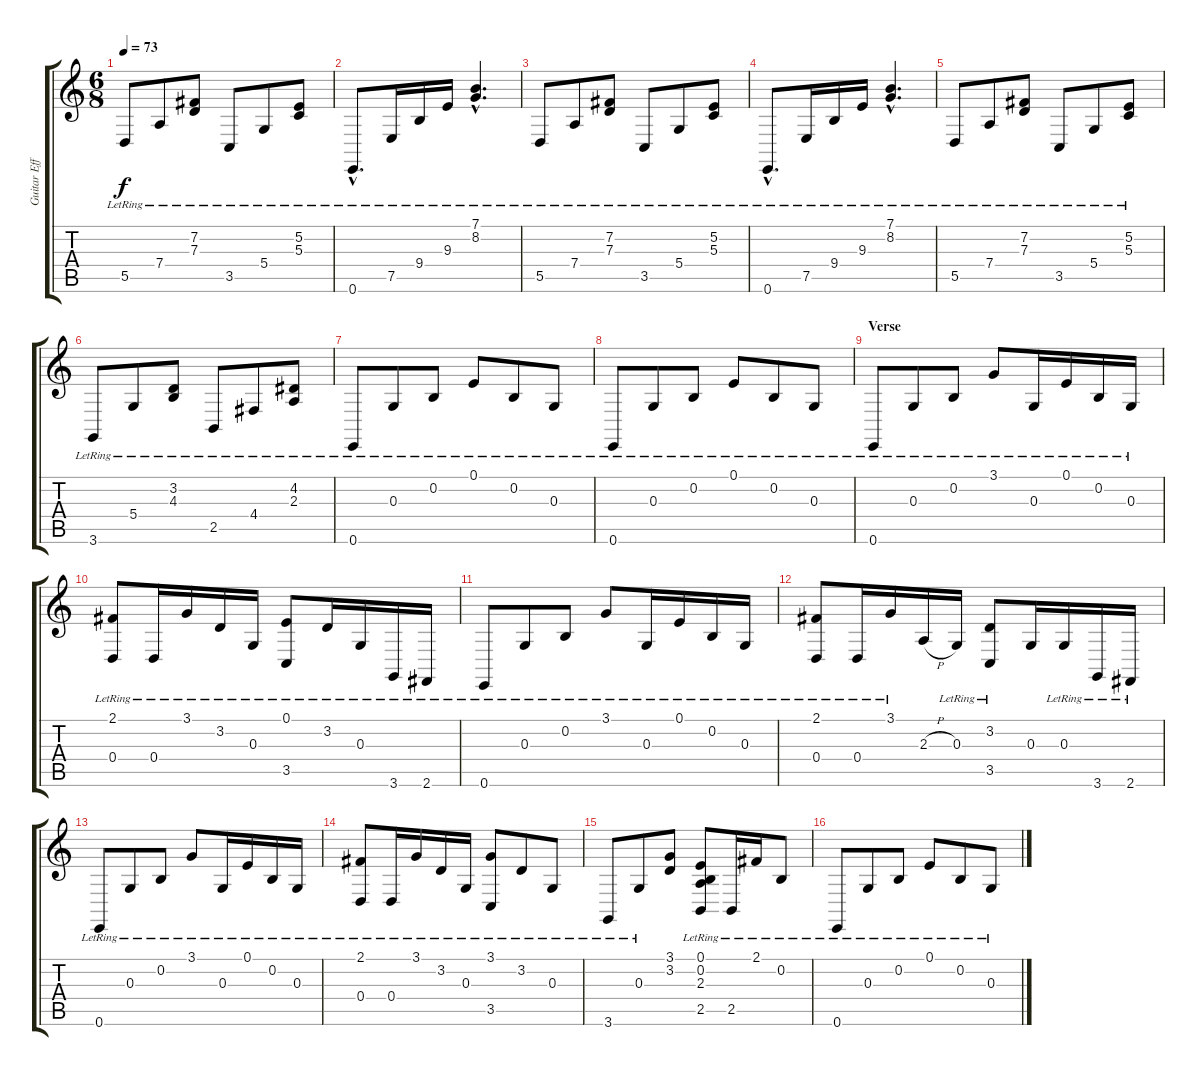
\track ("Guitar Effect" "Guitar Eff") {instrument pad1newage}
\staff {score tabs}
\tuning (E4 B3 G3 D3 A2 E2) {hide}
\ts (6 8)
\tempo 73
\clef g2
\ks c
5.5{lr}.8{dy f} 7.4{lr}.8 (7.2{lr} 7.3{lr}).8 3.5{lr}.8 5.4{lr}.8 (5.2{lr} 5.3{lr}).8 |
0.6{hac lr}.8{d} 7.5{lr}.16 9.4{lr}.16 9.3{lr}.16 (7.1{hac lr} 8.2{hac lr}).4{d} |
5.5{lr}.8 7.4{lr}.8 (7.2{lr} 7.3{lr}).8 3.5{lr}.8 5.4{lr}.8 (5.2{lr} 5.3{lr}).8 |
0.6{hac lr}.8{d} 7.5{lr}.16 9.4{lr}.16 9.3{lr}.16 (7.1{hac lr} 8.2{hac lr}).4{d} |
5.5{lr}.8 7.4{lr}.8 (7.2{lr} 7.3{lr}).8 3.5{lr}.8 5.4{lr}.8 (5.2{lr} 5.3{lr}).8 |
3.6{lr}.8 5.4{lr}.8 (3.2{lr} 4.3{lr}).8 2.5{lr}.8 4.4{lr}.8 (4.2{lr} 2.3{lr}).8 |
0.6{lr}.8 0.3{lr}.8 0.2{lr}.8 0.1{lr}.8 0.2{lr}.8 0.3{lr}.8 |
0.6{lr}.8 0.3{lr}.8 0.2{lr}.8 0.1{lr}.8 0.2{lr}.8 0.3{lr}.8 |
\section ("" "Verse")
0.6{lr}.8 0.3{lr}.8 0.2{lr}.8 3.1{lr}.8 0.3{lr}.16 0.1{lr}.16 0.2{lr}.16 0.3{lr}.16 |
(2.1{lr} 0.4).8 0.4{lr}.16 3.1{lr}.16 3.2{lr}.16 0.3{lr}.16 (0.1{lr} 3.5{lr}).8 3.2{lr}.16 0.3{lr}.16 3.6{lr}.16 2.6{lr}.16 |
0.6{lr}.8 0.3{lr}.8 0.2{lr}.8 3.1{lr}.8 0.3{lr}.16 0.1{lr}.16 0.2{lr}.16 0.3{lr}.16 |
(2.1{lr} 0.4).8 0.4{lr}.16 3.1{lr}.16 2.3{h}.16 0.3{lr}.16 (3.2{lr} 3.5{lr}).8 0.3.16 0.3{lr}.16 3.6{lr}.16 2.6{lr}.16 |
0.6{lr}.8 0.3{lr}.8 0.2{lr}.8 3.1{lr}.8 0.3{lr}.16 0.1{lr}.16 0.2{lr}.16 0.3{lr}.16 |
(2.1{lr} 0.4).8 0.4{lr}.16 3.1{lr}.16 3.2{lr}.16 0.3{lr}.16 (3.1{lr} 3.5{lr}).8 3.2{lr}.8 0.3{lr}.8 |
3.6{lr}.8 0.3{lr}.8 (3.1 3.2).8 (0.1{lr} 0.2{lr} 2.3{lr} 2.5).8 2.5{lr}.16 2.1{lr}.16 0.2{lr}.8 |
0.6{lr}.8 0.3{lr}.8 0.2{lr}.8 0.1{lr}.8 0.2{lr}.8 0.3{lr}.8
